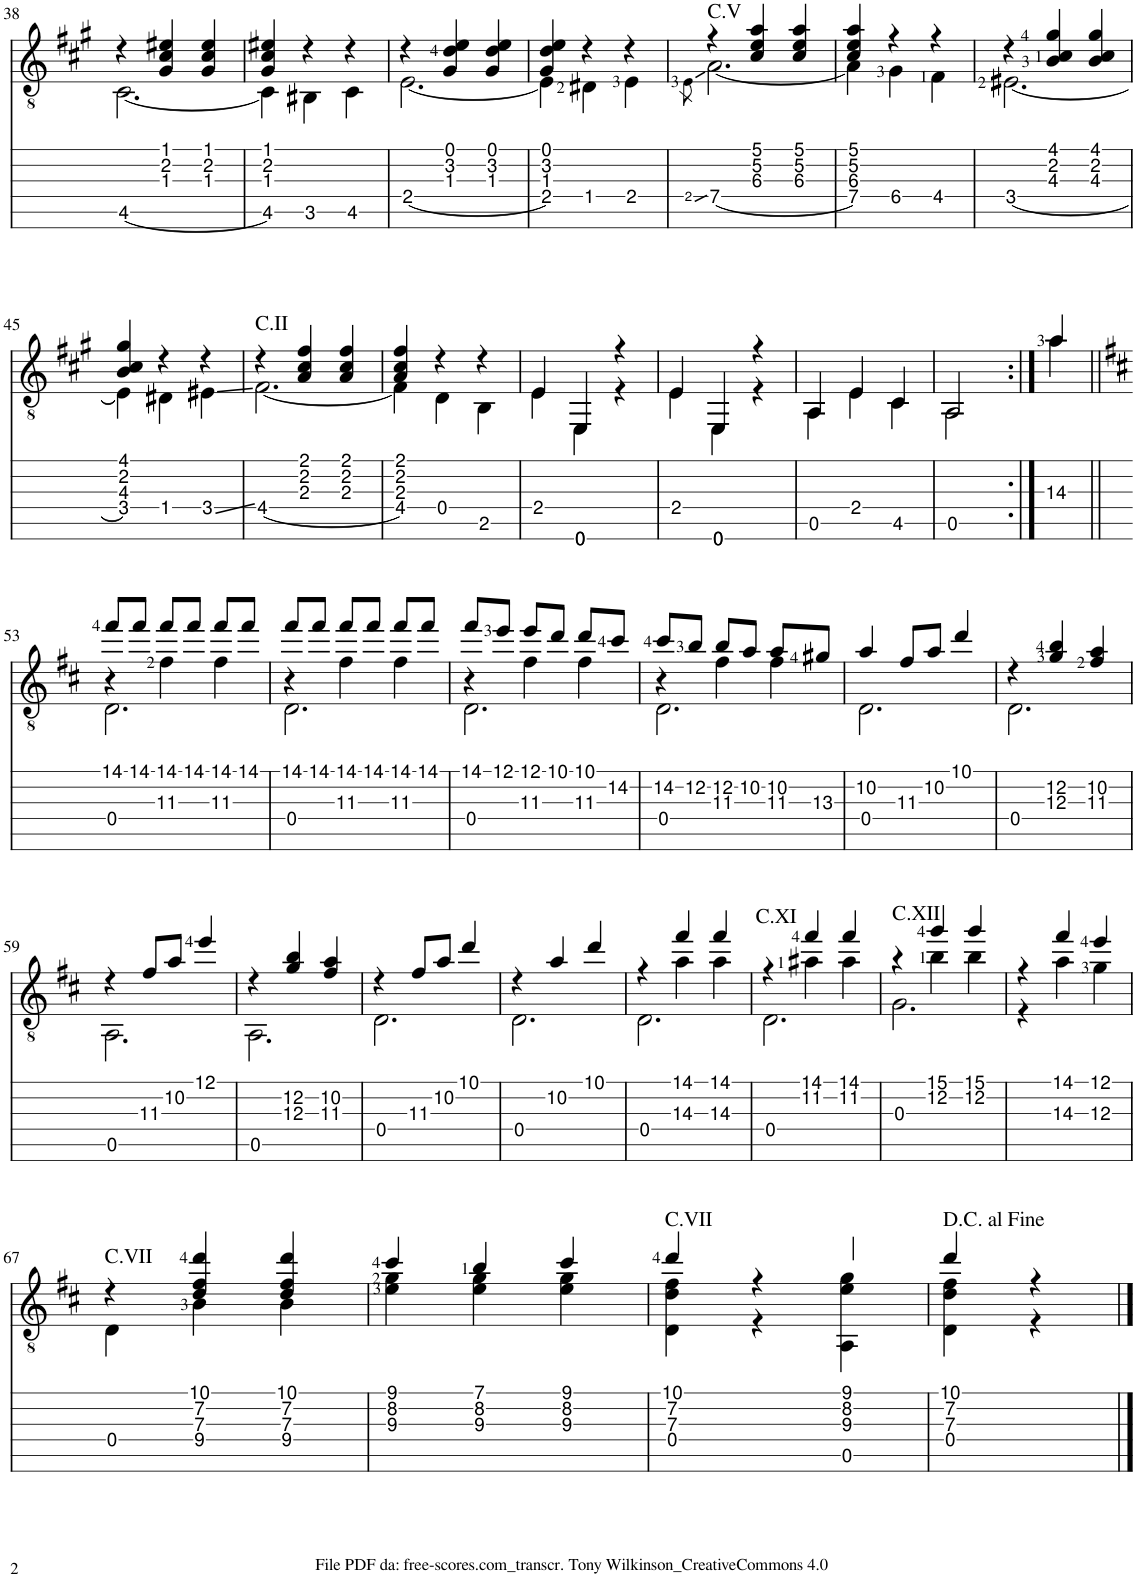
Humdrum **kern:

**kern	**kern
*part1	*part1
*staff2	*staff1
*I"Guitar	*
*I'Guit.	*
!!LO:PB:g=z
*	*clefGv2
*k[f#c#g#]	*k[f#c#g#]
*M3/4	*M3/4
=38	=38
*^	*^
4r	[2.C#	4r	[2.C#\
4G# 4c# 4e#	.	4G#/ 4c#/ 4e#X/	.
4G# 4c# 4e#	.	4G#/ 4c#/ 4e#/	.
=39	=39	=39	=39
4G# 4c# 4e#	4C#]	4G#/ 4c#/ 4e#X/	4C#\]
4r	4BB#	4r	4BB#X\
4r	4C#	4r	4C#\
=40	=40	=40	=40
4r	[2.E	4r	[2.E\
4G# 4d 4e	.	4G#/ 4d/ 4e/	.
4G# 4d 4e	.	4G#/ 4d/ 4e/	.
=41	=41	=41	=41
4G# 4d 4e	4E]	4G#/ 4d/ 4e/	4E\]
4r	4D#	4r	4D#X\
4r	4E	4r	4E\
=42	=42	=42	=42
.	qE	.	8qE\
!	!	!LO:TX:a:t=C.V	!
4r	[2.A	4r	[2.A\
4c# 4e 4a	.	4c#/ 4e/ 4a/	.
4c# 4e 4a	.	4c#/ 4e/ 4a/	.
=43	=43	=43	=43
4c# 4e 4a	4A]	4c#/ 4e/ 4a/	4A\]
4r	4G#	4r	4G#\
4r	4F#	4r	4F#\
=44	=44	=44	=44
4r	[2.E#	4r	[2.E#X\
4B 4c# 4g#	.	4B/ 4c#/ 4g#/	.
4B 4c# 4g#	.	4B/ 4c#/ 4g#/	.
!!LO:LB:g=z	!!
=45	=45	=45	=45
4B 4c# 4g#	4E#]	4B/ 4c#/ 4g#/	4E#\]
4r	4D#	4r	4D#X\
4r	4E#	4r	4E#X\
=46	=46	=46	=46
!	!	!LO:TX:a:t=C.II	!
4r	[2.F#	4r	[2.F#\
4A 4c# 4f#	.	4A/ 4c#/ 4f#/	.
4A 4c# 4f#	.	4A/ 4c#/ 4f#/	.
=47	=47	=47	=47
4A 4c# 4f#	4F#]	4A/ 4c#/ 4f#/	4F#\]
4r	4D	4r	4D\
4r	4BB	4r	4BB\
=48	=48	=48	=48
4E	4E	4E/	4E\
4EE	4EE	4EE/	4EE\
4r	4r	4r	4r
=49	=49	=49	=49
4E	4E	4E/	4E\
4EE	4EE	4EE/	4EE\
4r	4r	4r	4r
=50	=50	=50	=50
4AA	4AA	4AA/	4AA\
4E	4E	4E/	4E\
4C#	4C#	4C#/	4C#\
=51	=51	=51	=51
2AA	2AA	2AA/	2AA\
=52:|!	=52:|!	=52:|!	=52:|!
4a	4a	4a/	4a\
*v	*v	*	*
*	*v	*v
!!LO:LB:g=z
=53||	=53||
*k[f#c#]	*k[f#c#]
*^	*^
*	*^	*	*^
8ff#L	4r	2.D	8ff#/L	4r	2.D\
8ff#J	.	.	8ff#/J	.	.
8ff#L	4f#	.	8ff#/L	4f#\	.
8ff#J	.	.	8ff#/J	.	.
8ff#L	4f#	.	8ff#/L	4f#\	.
8ff#J	.	.	8ff#/J	.	.
=54	=54	=54	=54	=54	=54
8ff#L	4r	2.D	8ff#/L	4r	2.D\
8ff#J	.	.	8ff#/J	.	.
8ff#L	4f#	.	8ff#/L	4f#\	.
8ff#J	.	.	8ff#/J	.	.
8ff#L	4f#	.	8ff#/L	4f#\	.
8ff#J	.	.	8ff#/J	.	.
=55	=55	=55	=55	=55	=55
8ff#L	4r	2.D	8ff#/L	4r	2.D\
8eeJ	.	.	8ee/J	.	.
8eeL	4f#	.	8ee/L	4f#\	.
8ddJ	.	.	8dd/J	.	.
8ddL	4f#	.	8dd/L	4f#\	.
8cc#J	.	.	8cc#/J	.	.
=56	=56	=56	=56	=56	=56
8cc#L	4r	2.D	8cc#/L	4r	2.D\
8bJ	.	.	8b/J	.	.
8bL	4f#	.	8b/L	4f#\	.
8aJ	.	.	8a/J	.	.
8aL	4f#	.	8a/L	4f#\	.
8g#J	.	.	8g#X/J	.	.
*	*v	*v	*	*	*
*	*	*	*v	*v
=57	=57	=57	=57
4a	2.D	4a/	2.D\
8f#L	.	8f#/L	.
8aJ	.	8a/J	.
4dd	.	4dd/	.
=58	=58	=58	=58
4r	2.D	4r	2.D\
4g 4b	.	4g/ 4b/	.
4f# 4a	.	4f#/ 4a/	.
!!LO:LB:g=z	!!
=59	=59	=59	=59
4r	2.AA	4r	2.AA\
8f#L	.	8f#/L	.
8aJ	.	8a/J	.
4ee	.	4ee/	.
=60	=60	=60	=60
4r	2.AA	4r	2.AA\
4g 4b	.	4g/ 4b/	.
4f# 4a	.	4f#/ 4a/	.
=61	=61	=61	=61
4r	2.D	4r	2.D\
8f#L	.	8f#/L	.
8aJ	.	8a/J	.
4dd	.	4dd/	.
=62	=62	=62	=62
4r	2.D	4r	2.D\
4a	.	4a/	.
4dd	.	4dd/	.
=63	=63	=63	=63
*	*^	*	*^
4r	4ryy	2.D	4r	4ryy	2.D\
4ff#	4a	.	4ff#/	4a\	.
4ff#	4a	.	4ff#/	4a\	.
=64	=64	=64	=64	=64	=64
!	!	!	!LO:TX:a:t=C.XI	!	!
4r	4ryy	2.D	4r	4ryy	2.D\
4ff#	4a#	.	4ff#/	4a#X\	.
4ff#	4a#	.	4ff#/	4a#\	.
=65	=65	=65	=65	=65	=65
!	!	!	!LO:TX:a:t=C.XII	!	!
4r	4ryy	2.G	4r	4ryy	2.G\
4gg	4b	.	4gg/	4b\	.
4gg	4b	.	4gg/	4b\	.
*	*v	*v	*	*	*
*	*	*	*v	*v
=66	=66	=66	=66
4r	4r	4r	4r
4ff#	4a	4ff#/	4a\
4ee	4g	4ee/	4g\
!!LO:LB:g=z	!!
=67	=67	=67	=67
!	!	!LO:TX:a:t=C.VII	!
4r	4D	4r	4D\
4d 4f# 4dd	4B	4d/ 4f#/ 4dd/	4B\
4d 4f# 4dd	4B	4d/ 4f#/ 4dd/	4B\
=68	=68	=68	=68
4cc#	4e 4g	4cc#/	4e\ 4g\
4b	4e 4g	4b/	4e\ 4g\
4cc#	4e 4g	4cc#/	4e\ 4g\
=69	=69	=69	=69
!	!	!LO:TX:a:t=C.VII	!
4dd	4D 4d 4f#	4dd/	4D\ 4d\ 4f#\
4r	4r	4r	4r
4cc#	4AA 4e 4g	4cc#/	4AA\ 4e\ 4g\
=70	=70	=70	=70
4dd	4D 4d 4f#	4dd/	4D\ 4d\ 4f#\
4r	4r	4r	4r
*v	*v	*	*
*	*v	*v
==	==
*-	*-
